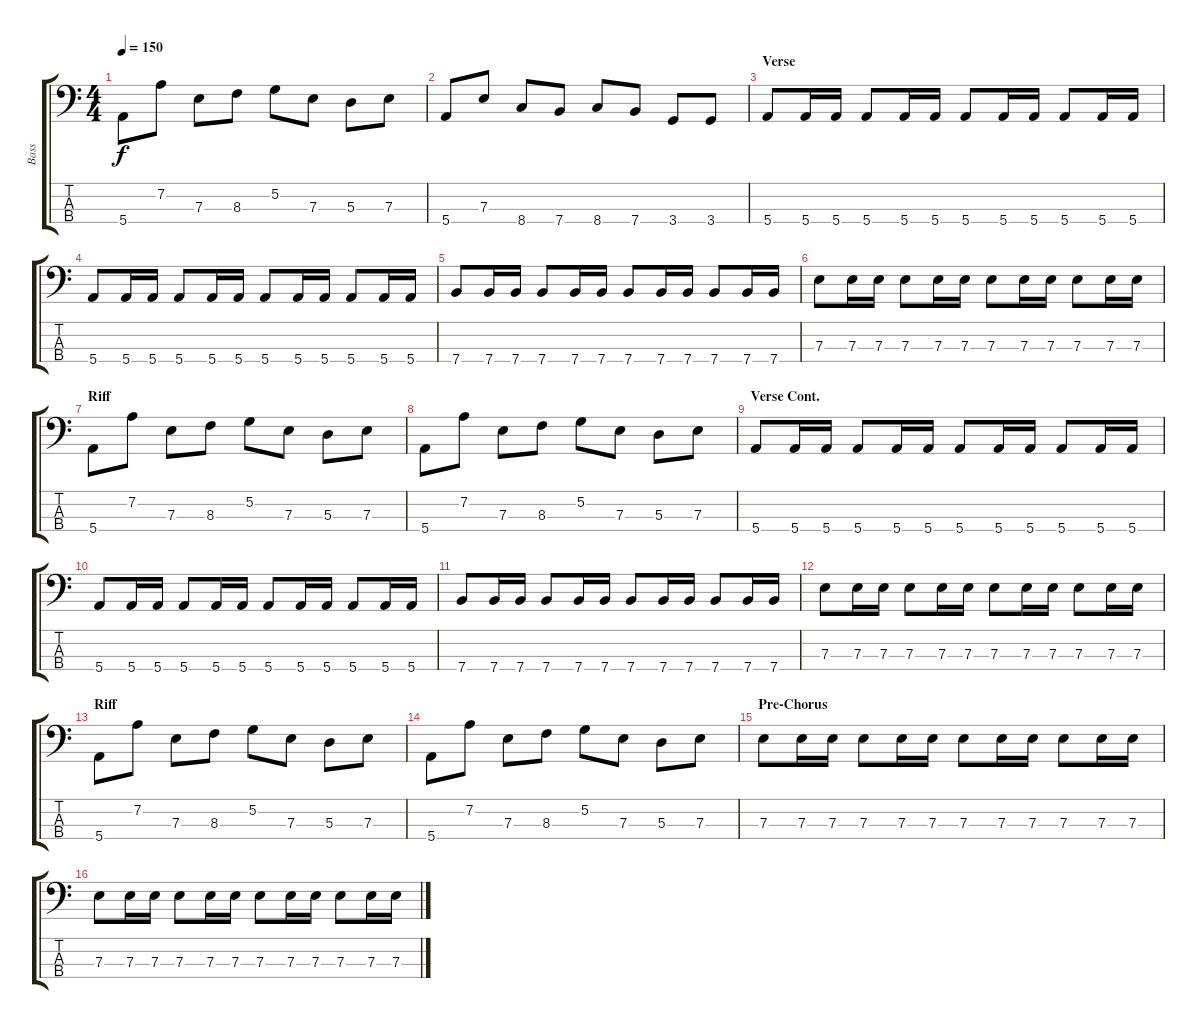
\track ("Bass" "Bass") {instrument electricbasspick}
\staff {score tabs}
\tuning (G2 D2 A1 E1) {hide}
\ts (4 4)
\tempo 150
\clef f4
\ks c
5.4.8{dy f} 7.2.8 7.3.8 8.3.8 5.2.8 7.3.8 5.3.8 7.3.8 |
5.4.8 7.3.8 8.4.8 7.4.8 8.4.8 7.4.8 3.4.8 3.4.8 |
\section ("" "Verse")
5.4.8 5.4.16 5.4.16 5.4.8 5.4.16 5.4.16 5.4.8 5.4.16 5.4.16 5.4.8 5.4.16 5.4.16 |
5.4.8 5.4.16 5.4.16 5.4.8 5.4.16 5.4.16 5.4.8 5.4.16 5.4.16 5.4.8 5.4.16 5.4.16 |
7.4.8 7.4.16 7.4.16 7.4.8 7.4.16 7.4.16 7.4.8 7.4.16 7.4.16 7.4.8 7.4.16 7.4.16 |
7.3.8 7.3.16 7.3.16 7.3.8 7.3.16 7.3.16 7.3.8 7.3.16 7.3.16 7.3.8 7.3.16 7.3.16 |
\section ("" "Riff")
5.4.8 7.2.8 7.3.8 8.3.8 5.2.8 7.3.8 5.3.8 7.3.8 |
5.4.8 7.2.8 7.3.8 8.3.8 5.2.8 7.3.8 5.3.8 7.3.8 |
\section ("" "Verse Cont.")
5.4.8 5.4.16 5.4.16 5.4.8 5.4.16 5.4.16 5.4.8 5.4.16 5.4.16 5.4.8 5.4.16 5.4.16 |
5.4.8 5.4.16 5.4.16 5.4.8 5.4.16 5.4.16 5.4.8 5.4.16 5.4.16 5.4.8 5.4.16 5.4.16 |
7.4.8 7.4.16 7.4.16 7.4.8 7.4.16 7.4.16 7.4.8 7.4.16 7.4.16 7.4.8 7.4.16 7.4.16 |
7.3.8 7.3.16 7.3.16 7.3.8 7.3.16 7.3.16 7.3.8 7.3.16 7.3.16 7.3.8 7.3.16 7.3.16 |
\section ("" "Riff")
5.4.8 7.2.8 7.3.8 8.3.8 5.2.8 7.3.8 5.3.8 7.3.8 |
5.4.8 7.2.8 7.3.8 8.3.8 5.2.8 7.3.8 5.3.8 7.3.8 |
\section ("" "Pre-Chorus")
7.3.8 7.3.16 7.3.16 7.3.8 7.3.16 7.3.16 7.3.8 7.3.16 7.3.16 7.3.8 7.3.16 7.3.16 |
7.3.8 7.3.16 7.3.16 7.3.8 7.3.16 7.3.16 7.3.8 7.3.16 7.3.16 7.3.8 7.3.16 7.3.16
